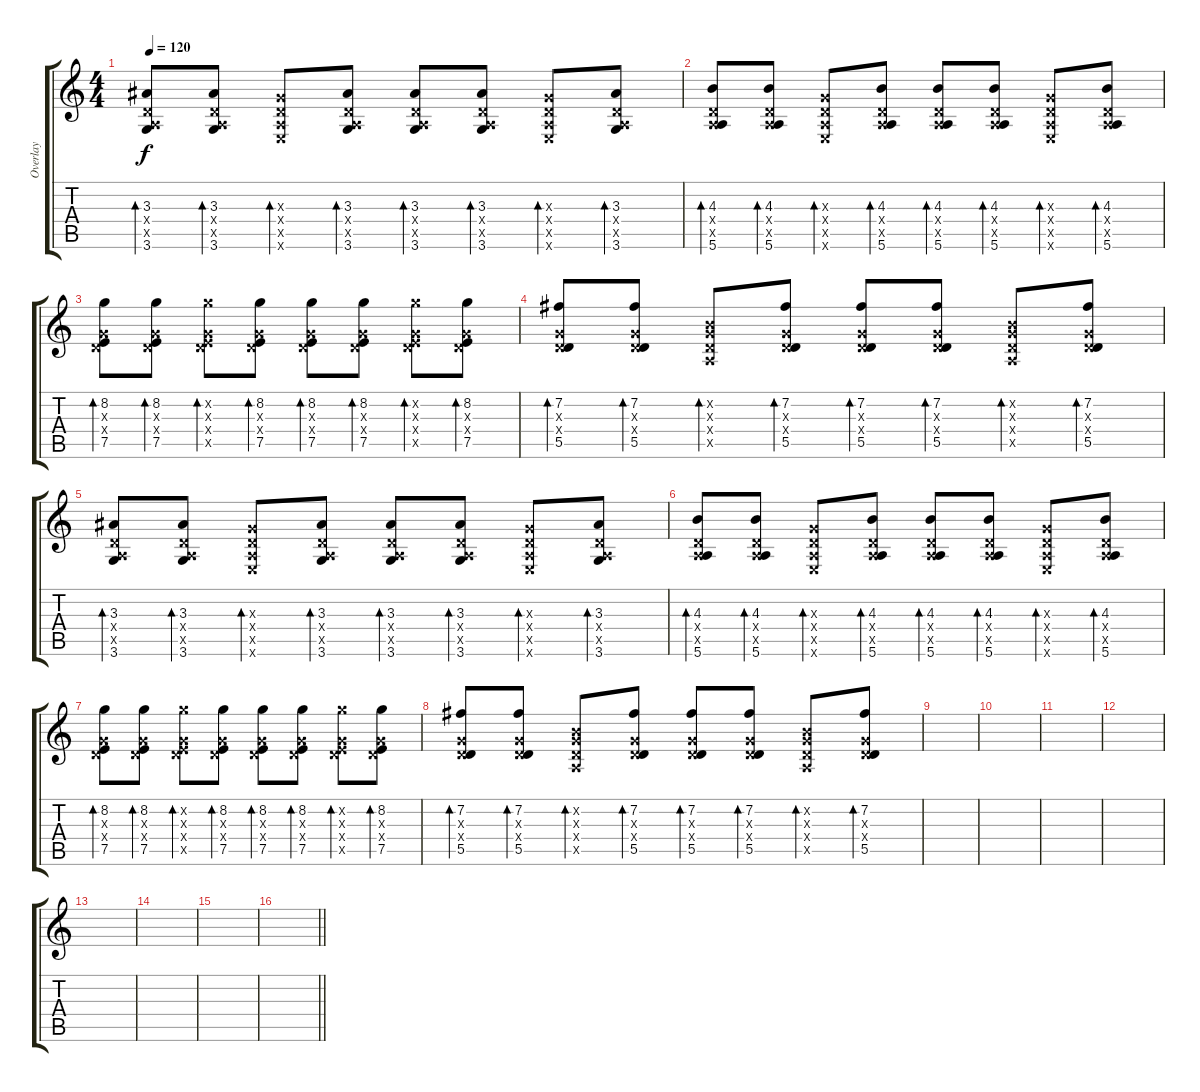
\track ("Overlay" "Overlay") {instrument distortionguitar}
\staff {score tabs}
\tuning (E4 B3 G3 D3 A2 E2) {hide}
\ts (4 4)
\tempo 120
\clef g2
\ks c
(3.3 0.4{x} 0.5{x} 3.6).8{bd 60 dy f} (3.3 0.4{x} 0.5{x} 3.6).8{bd 60} (0.3{x} 0.4{x} 0.5{x} 0.6{x}).8{bd 60} (3.3 0.4{x} 0.5{x} 3.6).8{bd 60} (3.3 0.4{x} 0.5{x} 3.6).8{bd 60} (3.3 0.4{x} 0.5{x} 3.6).8{bd 60} (0.3{x} 0.4{x} 0.5{x} 0.6{x}).8{bd 60} (3.3 0.4{x} 0.5{x} 3.6).8{bd 60} |
(4.3 0.4{x} 0.5{x} 5.6).8{bd 60} (4.3 0.4{x} 0.5{x} 5.6).8{bd 60} (0.3{x} 0.4{x} 0.5{x} 0.6{x}).8{bd 60} (4.3 0.4{x} 0.5{x} 5.6).8{bd 60} (4.3 0.4{x} 0.5{x} 5.6).8{bd 60} (4.3 0.4{x} 0.5{x} 5.6).8{bd 60} (0.3{x} 0.4{x} 0.5{x} 0.6{x}).8{bd 60} (4.3 0.4{x} 0.5{x} 5.6).8{bd 60} |
(8.2 0.3{x} 0.4{x} 7.5).8{bd 60} (8.2 0.3{x} 0.4{x} 7.5).8{bd 60} (8.2{x} 0.3{x} 0.4{x} 7.5{x}).8{bd 60} (8.2 0.3{x} 0.4{x} 7.5).8{bd 60} (8.2 0.3{x} 0.4{x} 7.5).8{bd 60} (8.2 0.3{x} 0.4{x} 7.5).8{bd 60} (8.2{x} 0.3{x} 0.4{x} 7.5{x}).8{bd 60} (8.2 0.3{x} 0.4{x} 7.5).8{bd 60} |
(7.2 0.3{x} 0.4{x} 5.5).8{bd 60} (7.2 0.3{x} 0.4{x} 5.5).8{bd 60} (0.2{x} 0.3{x} 0.4{x} 0.5{x}).8{bd 60} (7.2 0.3{x} 0.4{x} 5.5).8{bd 60} (7.2 0.3{x} 0.4{x} 5.5).8{bd 60} (7.2 0.3{x} 0.4{x} 5.5).8{bd 60} (0.2{x} 0.3{x} 0.4{x} 0.5{x}).8{bd 60} (7.2 0.3{x} 0.4{x} 5.5).8{bd 60} |
(3.3 0.4{x} 0.5{x} 3.6).8{bd 60} (3.3 0.4{x} 0.5{x} 3.6).8{bd 60} (0.3{x} 0.4{x} 0.5{x} 0.6{x}).8{bd 60} (3.3 0.4{x} 0.5{x} 3.6).8{bd 60} (3.3 0.4{x} 0.5{x} 3.6).8{bd 60} (3.3 0.4{x} 0.5{x} 3.6).8{bd 60} (0.3{x} 0.4{x} 0.5{x} 0.6{x}).8{bd 60} (3.3 0.4{x} 0.5{x} 3.6).8{bd 60} |
(4.3 0.4{x} 0.5{x} 5.6).8{bd 60} (4.3 0.4{x} 0.5{x} 5.6).8{bd 60} (0.3{x} 0.4{x} 0.5{x} 0.6{x}).8{bd 60} (4.3 0.4{x} 0.5{x} 5.6).8{bd 60} (4.3 0.4{x} 0.5{x} 5.6).8{bd 60} (4.3 0.4{x} 0.5{x} 5.6).8{bd 60} (0.3{x} 0.4{x} 0.5{x} 0.6{x}).8{bd 60} (4.3 0.4{x} 0.5{x} 5.6).8{bd 60} |
(8.2 0.3{x} 0.4{x} 7.5).8{bd 60} (8.2 0.3{x} 0.4{x} 7.5).8{bd 60} (8.2{x} 0.3{x} 0.4{x} 7.5{x}).8{bd 60} (8.2 0.3{x} 0.4{x} 7.5).8{bd 60} (8.2 0.3{x} 0.4{x} 7.5).8{bd 60} (8.2 0.3{x} 0.4{x} 7.5).8{bd 60} (8.2{x} 0.3{x} 0.4{x} 7.5{x}).8{bd 60} (8.2 0.3{x} 0.4{x} 7.5).8{bd 60} |
(7.2 0.3{x} 0.4{x} 5.5).8{bd 60} (7.2 0.3{x} 0.4{x} 5.5).8{bd 60} (0.2{x} 0.3{x} 0.4{x} 0.5{x}).8{bd 60} (7.2 0.3{x} 0.4{x} 5.5).8{bd 60} (7.2 0.3{x} 0.4{x} 5.5).8{bd 60} (7.2 0.3{x} 0.4{x} 5.5).8{bd 60} (0.2{x} 0.3{x} 0.4{x} 0.5{x}).8{bd 60} (7.2 0.3{x} 0.4{x} 5.5).8{bd 60} |
|
|
|
|
|
|
|
\barLineRight lightlight
